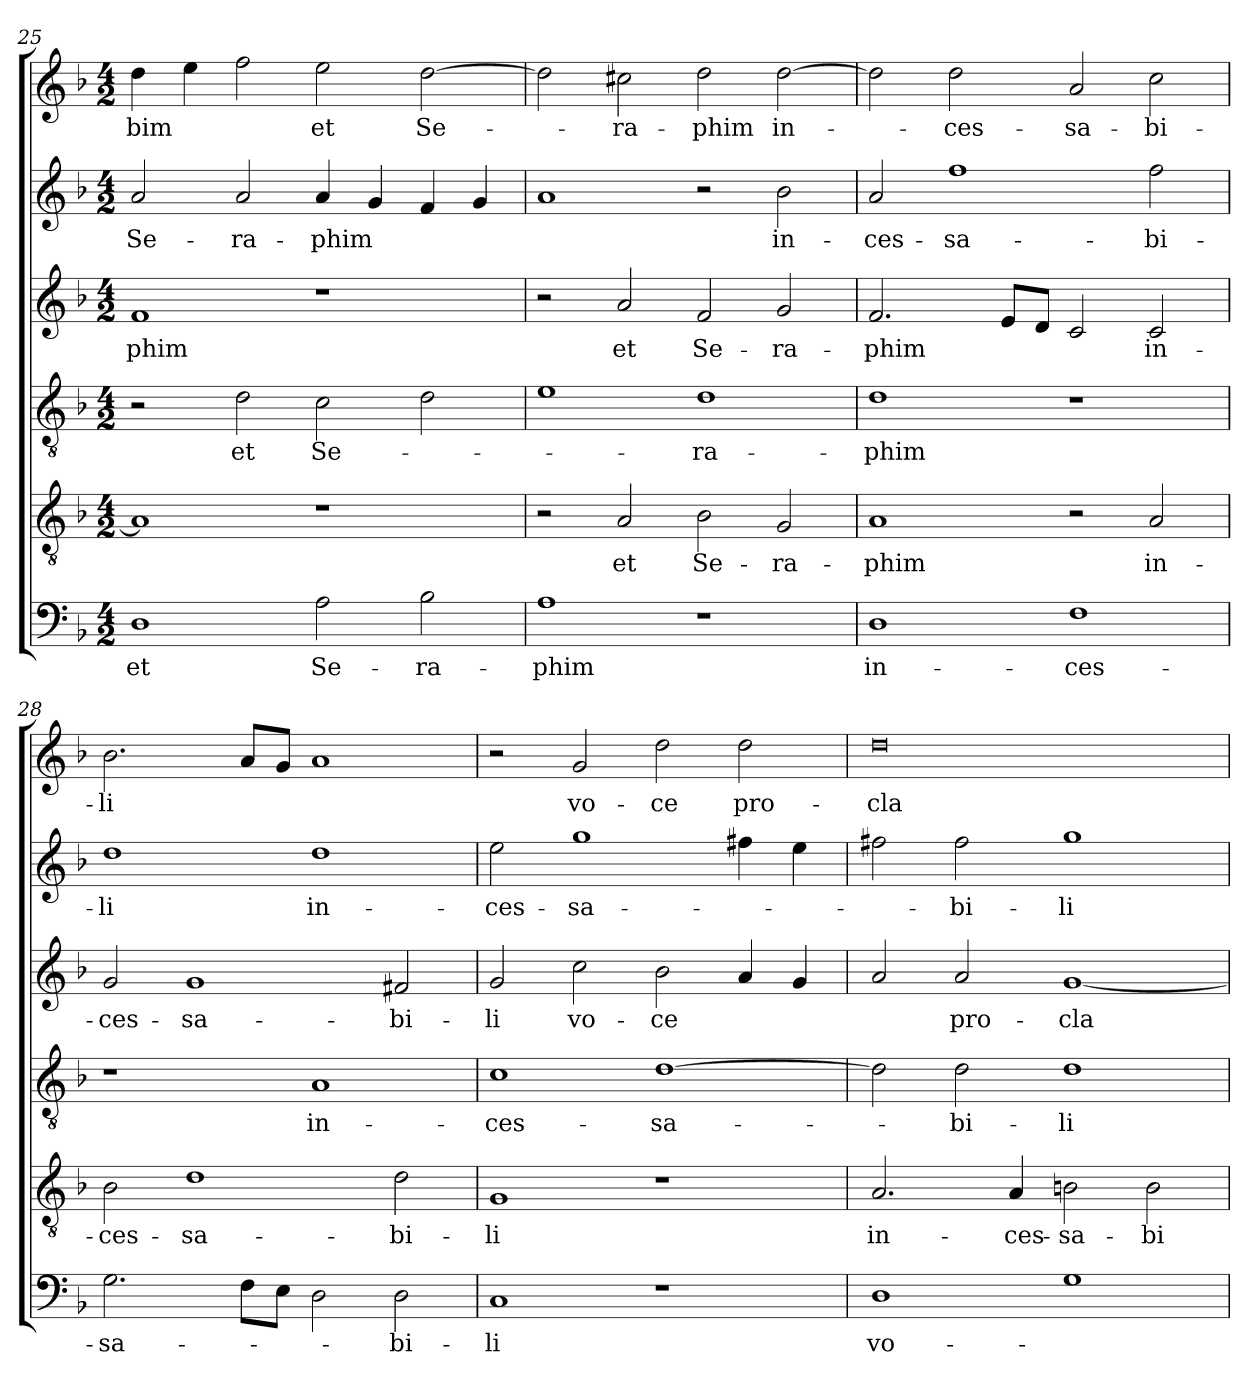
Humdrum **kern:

**kern	**text	**kern	**text	**kern	**text	**kern	**text	**kern	**text	**kern	**text
*part6	*part6	*part5	*part5	*part4	*part4	*part3	*part3	*part2	*part2	*part1	*part1
*staff6	*staff6	*staff5	*staff5	*staff4	*staff4	*staff3	*staff3	*staff2	*staff2	*staff1	*staff1
!!LO:PB:g=z
*clefF4	*	*clefGv2	*	*clefGv2	*	*clefG2	*	*clefG2	*	*clefG2	*
*k[b-]	*	*k[b-]	*	*k[b-]	*	*k[b-]	*	*k[b-]	*	*k[b-]	*
*F:	*	*F:	*	*F:	*	*F:	*	*F:	*	*F:	*
*M4/2	*	*M4/2	*	*M4/2	*	*M4/2	*	*M4/2	*	*M4/2	*
=25	=25	=25	=25	=25	=25	=25	=25	=25	=25	=25	=25
!	!LO:LY:b	!	!	!	!	!	!LO:LY:b	!	!LO:LY:b	!	!LO:LY:b
1D	et	1A]	.	2r	.	1f	-phim	2a/	Se-	4dd\	-bim
.	.	.	.	.	.	.	.	.	.	4ee\	.
!	!	!	!	!	!LO:LY:b	!	!	!	!LO:LY:b	!	!
.	.	.	.	2d\	et	.	.	2a/	-ra-	2ff\	.
!	!LO:LY:b	!	!	!	!LO:LY:b	!	!	!	!LO:LY:b	!	!LO:LY:b
2A\	Se-	1r	.	2c\	Se-	1r	.	4a/	-phim	2ee\	et
.	.	.	.	.	.	.	.	4g/	.	.	.
!	!LO:LY:b	!	!	!	!	!	!	!	!	!	!LO:LY:b
2B-\	-ra-	.	.	2d\	.	.	.	4f/	.	[2dd\	Se-
.	.	.	.	.	.	.	.	4g/	.	.	.
=26	=26	=26	=26	=26	=26	=26	=26	=26	=26	=26	=26
!	!LO:LY:b	!	!	!	!	!	!	!	!	!	!
1A	-phim	2r	.	1e	.	2r	.	1a	.	2dd\]	.
!	!	!	!LO:LY:b	!	!	!	!LO:LY:b	!	!	!	!LO:LY:b
.	.	2A/	et	.	.	2a/	et	.	.	2cc#X\	-ra-
!	!	!	!LO:LY:b	!	!LO:LY:b	!	!LO:LY:b	!	!	!	!LO:LY:b
1r	.	2B-\	Se-	1d	-ra-	2f/	Se-	2r	.	2dd\	-phim
!	!	!	!LO:LY:b	!	!	!	!LO:LY:b	!	!LO:LY:b	!	!LO:LY:b
.	.	2G/	-ra-	.	.	2g/	-ra-	2b-\	in-	[2dd\	in-
=27	=27	=27	=27	=27	=27	=27	=27	=27	=27	=27	=27
!	!LO:LY:b	!	!LO:LY:b	!	!LO:LY:b	!	!LO:LY:b	!	!LO:LY:b	!	!
1D	in-	1A	-phim	1d	-phim	2.f/	-phim	2a/	-ces-	2dd\]	.
!	!	!	!	!	!	!	!	!	!LO:LY:b	!	!LO:LY:b
.	.	.	.	.	.	.	.	1ff	-sa-	2dd\	-ces-
.	.	.	.	.	.	8e/L	.	.	.	.	.
.	.	.	.	.	.	8d/J	.	.	.	.	.
!	!LO:LY:b	!	!	!	!	!	!	!	!	!	!LO:LY:b
1F	-ces-	2r	.	1r	.	2c/	.	.	.	2a/	-sa-
!	!	!	!LO:LY:b	!	!	!	!LO:LY:b	!	!LO:LY:b	!	!LO:LY:b
.	.	2A/	in-	.	.	2c/	in-	2ff\	-bi-	2cc\	-bi-
=28	=28	=28	=28	=28	=28	=28	=28	=28	=28	=28	=28
!	!LO:LY:b	!	!LO:LY:b	!	!	!	!LO:LY:b	!	!LO:LY:b	!	!LO:LY:b
2.G\	-sa-	2B-\	-ces-	1r	.	2g/	-ces-	1dd	-li	2.b-\	-li
!	!	!	!LO:LY:b	!	!	!	!LO:LY:b	!	!	!	!
.	.	1d	-sa-	.	.	1g	-sa-	.	.	.	.
8F\L	.	.	.	.	.	.	.	.	.	8a/L	.
8E\J	.	.	.	.	.	.	.	.	.	8g/J	.
!	!	!	!	!	!LO:LY:b	!	!	!	!LO:LY:b	!	!
2D\	.	.	.	1A	in-	.	.	1dd	in-	1a	.
!	!LO:LY:b	!	!LO:LY:b	!	!	!	!LO:LY:b	!	!	!	!
2D\	-bi-	2d\	-bi-	.	.	2f#X/	-bi-	.	.	.	.
=29	=29	=29	=29	=29	=29	=29	=29	=29	=29	=29	=29
!	!LO:LY:b	!	!LO:LY:b	!	!LO:LY:b	!	!LO:LY:b	!	!LO:LY:b	!	!
1C	-li	1G	-li	1c	-ces-	2g/	-li	2ee\	-ces-	2r	.
!	!	!	!	!	!	!	!LO:LY:b	!	!LO:LY:b	!	!LO:LY:b
.	.	.	.	.	.	2cc\	vo-	1gg	-sa-	2g/	vo-
!	!	!	!	!	!LO:LY:b	!	!LO:LY:b	!	!	!	!LO:LY:b
1r	.	1r	.	[1d	-sa-	2b-\	-ce	.	.	2dd\	-ce
!	!	!	!	!	!	!	!	!	!	!	!LO:LY:b
.	.	.	.	.	.	4a/	.	4ff#X\	.	2dd\	pro-
.	.	.	.	.	.	4g/	.	4ee\	.	.	.
!!LO:LB:g=z
=30	=30	=30	=30	=30	=30	=30	=30	=30	=30	=30	=30
!	!LO:LY:b	!	!LO:LY:b	!	!	!	!	!	!	!	!LO:LY:b
1D	vo-	2.A/	in-	2d\]	.	2a/	.	2ff#X\	.	0dd	-cla-
!	!	!	!	!	!LO:LY:b	!	!LO:LY:b	!	!LO:LY:b	!	!
.	.	.	.	2d\	-bi-	2a/	pro-	2ff#\	-bi-	.	.
!	!	!	!LO:LY:b	!	!	!	!	!	!	!	!
.	.	4A/	-ces-	.	.	.	.	.	.	.	.
!	!	!	!LO:LY:b	!	!LO:LY:b	!	!LO:LY:b	!	!LO:LY:b	!	!
1G	.	2Bn\	-sa-	1d	-li	[1g	-cla-	1gg	-li	.	.
!	!	!	!LO:LY:b	!	!	!	!	!	!	!	!
.	.	2B\	-bi-	.	.	.	.	.	.	.	.
=	=	=	=	=	=	=	=	=	=	=	=
*-	*-	*-	*-	*-	*-	*-	*-	*-	*-	*-	*-
